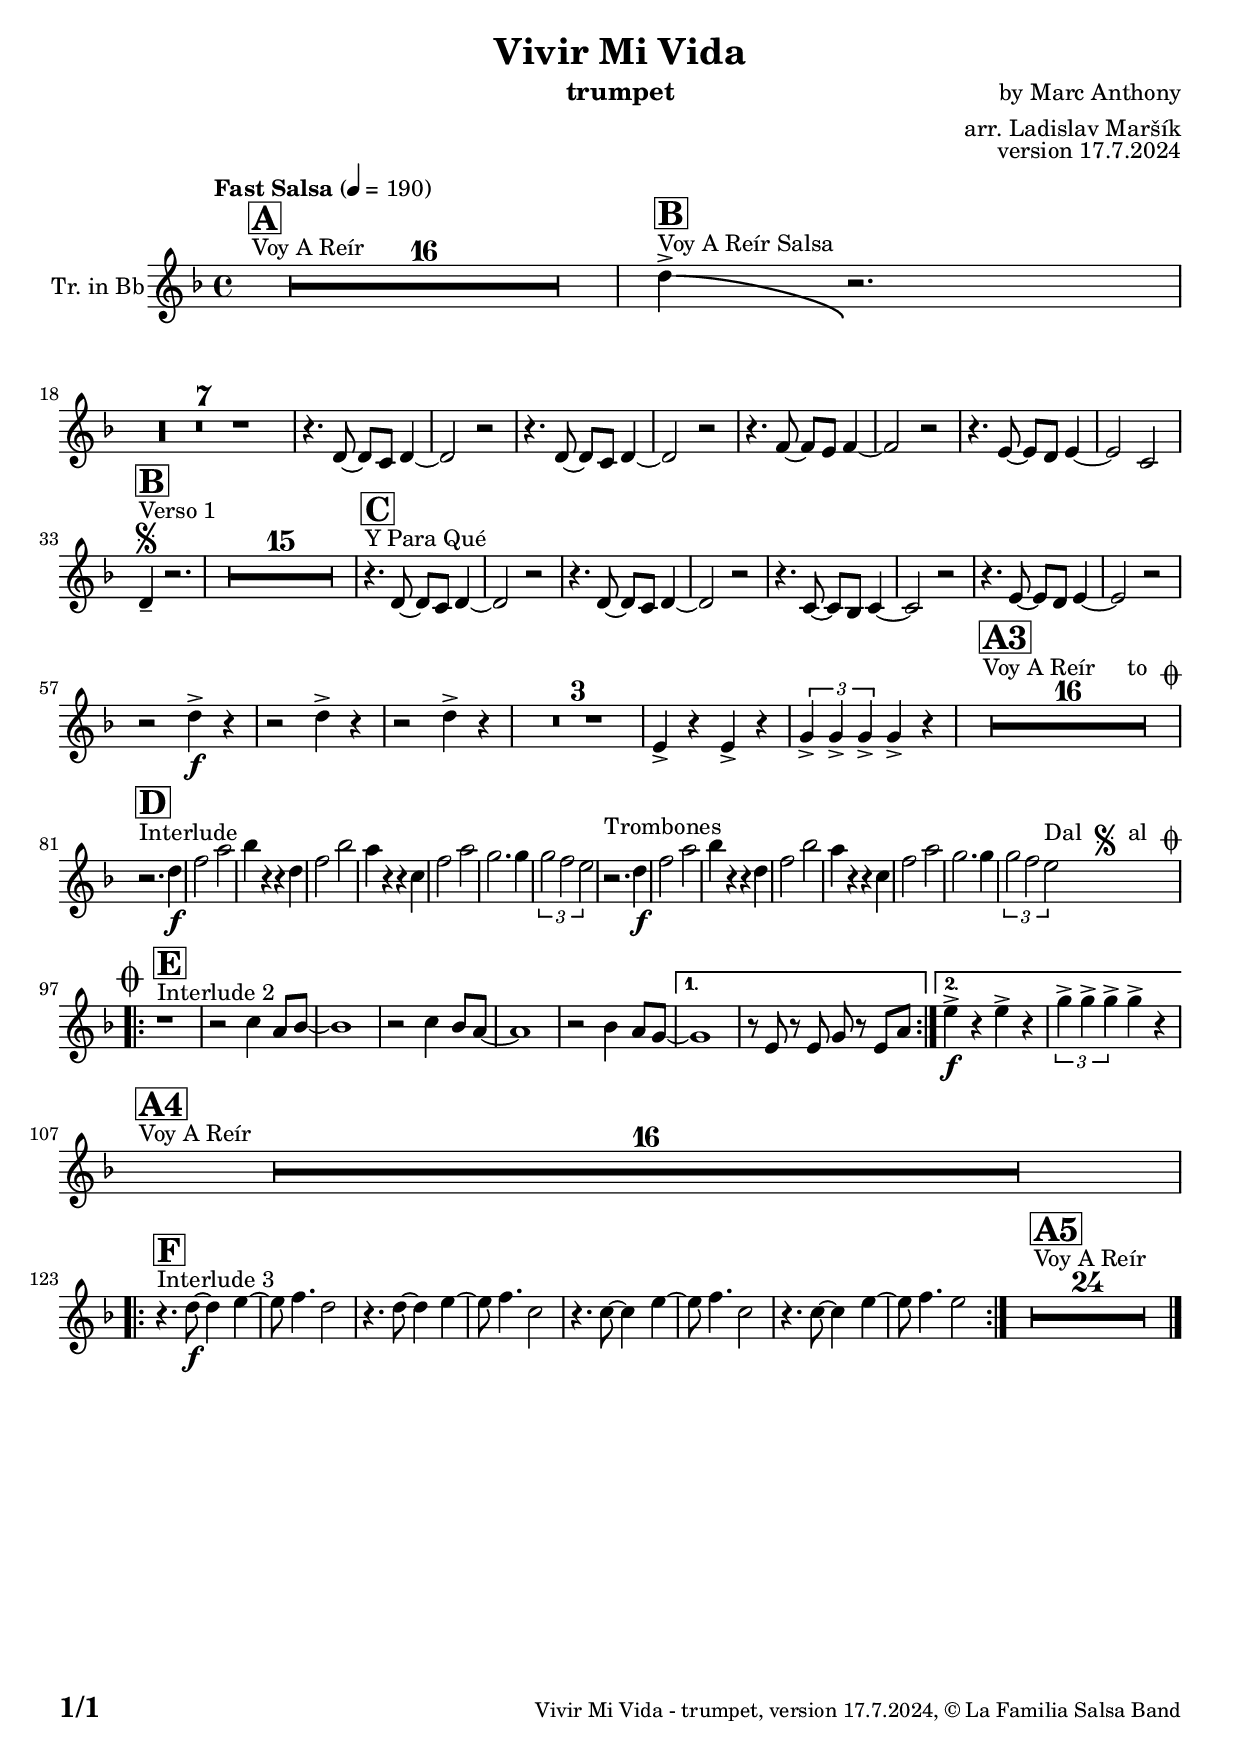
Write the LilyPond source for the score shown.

\version "2.22.2"

% Sheet revision 2022_09

\header {
  title = "Vivir Mi Vida"
  instrument = "trumpet"
  composer = "by Marc Anthony"
  arranger = "arr. Ladislav Maršík"
  opus = "version 17.7.2024"
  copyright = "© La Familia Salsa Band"
}

inst =
#(define-music-function
  (string)
  (string?)
  #{ <>^\markup \abs-fontsize #16 \bold \box #string #})

makePercent = #(define-music-function (note) (ly:music?)
                 (make-music 'PercentEvent 'length (ly:music-length note)))

#(define (test-stencil grob text)
   (let* ((orig (ly:grob-original grob))
          (siblings (ly:spanner-broken-into orig)) ; have we been split?
          (refp (ly:grob-system grob))
          (left-bound (ly:spanner-bound grob LEFT))
          (right-bound (ly:spanner-bound grob RIGHT))
          (elts-L (ly:grob-array->list (ly:grob-object left-bound 'elements)))
          (elts-R (ly:grob-array->list (ly:grob-object right-bound 'elements)))
          (break-alignment-L
           (filter
            (lambda (elt) (grob::has-interface elt 'break-alignment-interface))
            elts-L))
          (break-alignment-R
           (filter
            (lambda (elt) (grob::has-interface elt 'break-alignment-interface))
            elts-R))
          (break-alignment-L-ext (ly:grob-extent (car break-alignment-L) refp X))
          (break-alignment-R-ext (ly:grob-extent (car break-alignment-R) refp X))
          (num
           (markup text))
          (num
           (if (or (null? siblings)
                   (eq? grob (car siblings)))
               num
               (make-parenthesize-markup num)))
          (num (grob-interpret-markup grob num))
          (num-stil-ext-X (ly:stencil-extent num X))
          (num-stil-ext-Y (ly:stencil-extent num Y))
          (num (ly:stencil-aligned-to num X CENTER))
          (num
           (ly:stencil-translate-axis
            num
            (+ (interval-length break-alignment-L-ext)
               (* 0.5
                  (- (car break-alignment-R-ext)
                     (cdr break-alignment-L-ext))))
            X))
          (bracket-L
           (markup
            #:path
            0.1 ; line-thickness
            `((moveto 0.5 ,(* 0.5 (interval-length num-stil-ext-Y)))
              (lineto ,(* 0.5
                          (- (car break-alignment-R-ext)
                             (cdr break-alignment-L-ext)
                             (interval-length num-stil-ext-X)))
                      ,(* 0.5 (interval-length num-stil-ext-Y)))
              (closepath)
              (rlineto 0.0
                       ,(if (or (null? siblings) (eq? grob (car siblings)))
                            -1.0 0.0)))))
          (bracket-R
           (markup
            #:path
            0.1
            `((moveto ,(* 0.5
                          (- (car break-alignment-R-ext)
                             (cdr break-alignment-L-ext)
                             (interval-length num-stil-ext-X)))
                      ,(* 0.5 (interval-length num-stil-ext-Y)))
              (lineto 0.5
                      ,(* 0.5 (interval-length num-stil-ext-Y)))
              (closepath)
              (rlineto 0.0
                       ,(if (or (null? siblings) (eq? grob (last siblings)))
                            -1.0 0.0)))))
          (bracket-L (grob-interpret-markup grob bracket-L))
          (bracket-R (grob-interpret-markup grob bracket-R))
          (num (ly:stencil-combine-at-edge num X LEFT bracket-L 0.4))
          (num (ly:stencil-combine-at-edge num X RIGHT bracket-R 0.4)))
     num))

#(define-public (Measure_attached_spanner_engraver context)
   (let ((span '())
         (finished '())
         (event-start '())
         (event-stop '()))
     (make-engraver
      (listeners ((measure-counter-event engraver event)
                  (if (= START (ly:event-property event 'span-direction))
                      (set! event-start event)
                      (set! event-stop event))))
      ((process-music trans)
       (if (ly:stream-event? event-stop)
           (if (null? span)
               (ly:warning "You're trying to end a measure-attached spanner but you haven't started one.")
               (begin (set! finished span)
                 (ly:engraver-announce-end-grob trans finished event-start)
                 (set! span '())
                 (set! event-stop '()))))
       (if (ly:stream-event? event-start)
           (begin (set! span (ly:engraver-make-grob trans 'MeasureCounter event-start))
             (set! event-start '()))))
      ((stop-translation-timestep trans)
       (if (and (ly:spanner? span)
                (null? (ly:spanner-bound span LEFT))
                (moment<=? (ly:context-property context 'measurePosition) ZERO-MOMENT))
           (ly:spanner-set-bound! span LEFT
                                  (ly:context-property context 'currentCommandColumn)))
       (if (and (ly:spanner? finished)
                (moment<=? (ly:context-property context 'measurePosition) ZERO-MOMENT))
           (begin
            (if (null? (ly:spanner-bound finished RIGHT))
                (ly:spanner-set-bound! finished RIGHT
                                       (ly:context-property context 'currentCommandColumn)))
            (set! finished '())
            (set! event-start '())
            (set! event-stop '()))))
      ((finalize trans)
       (if (ly:spanner? finished)
           (begin
            (if (null? (ly:spanner-bound finished RIGHT))
                (set! (ly:spanner-bound finished RIGHT)
                      (ly:context-property context 'currentCommandColumn)))
            (set! finished '())))
       (if (ly:spanner? span)
           (begin
            (ly:warning "I think there's a dangling measure-attached spanner :-(")
            (ly:grob-suicide! span)
            (set! span '())))))))

\layout {
  \context {
    \Staff
    \consists #Measure_attached_spanner_engraver
    \override MeasureCounter.font-encoding = #'latin1
    \override MeasureCounter.font-size = 0
    \override MeasureCounter.outside-staff-padding = 2
    \override MeasureCounter.outside-staff-horizontal-padding = #0
  }
}

repeatBracket = #(define-music-function
                  (parser location N note)
                  (number? ly:music?)
                  #{
                    \override Staff.MeasureCounter.stencil =
                    #(lambda (grob) (test-stencil grob #{ #(string-append(number->string N) "x") #} ))
                    \startMeasureCount
                    \repeat volta #N { $note }
                    \stopMeasureCount
                  #}
                  )


Trumpet = \new Voice
%\transpose c a, % Ivar transposition c g, + c d = c a,
\transpose c d
\relative c' {
  \set Staff.instrumentName = \markup {
    \center-align { "Tr. in Bb" }
  }
  \set Staff.midiInstrument = "trumpet"
  \set Staff.midiMaximumVolume = #1.0

  \key c \minor
  \time 4/4
  \tempo "Fast Salsa" 4 = 190
  
  s1*0 ^\markup { "Voy A Reír" }
     \inst "A"
  R1*16 
  
    s1*0 ^\markup { "Voy A Reír Salsa" }
   \inst "B"
   c'4 \accent \bendAfter #-8 r2. | \break
   R1*7 
  
  r4. c,8 ~ c bes c4 ~ |
  c2 r2 |
  r4. c8 ~ c bes c4 ~ |
  c2 r2 |
  r4. es8 ~ es d es4 ~ |
  es2 r2 |
  r4. d8 ~ d c d4 ~ |
  d2 bes2 | \break
  
   
   s1*0 ^\markup { "Verso 1" }
   \inst "B"
    \segno
   c4 -- r2. |
     R1*15
     
   s1*0 ^\markup { "Y Para Qué" }
   \inst "C"
  
  r4. c8 ~ c bes c4 ~ |
  c2 r2 |
  r4. c8 ~ c bes c4 ~ |
  c2 r2 |
  r4. bes8 ~ bes as bes4 ~ |
  bes2 r2 |
    r4. d8 ~ d c d4 ~ |
  d2 r2 | \break
  
  r2 c'4 \accent \f  r |
    r2 c4 \accent  r |
      r2 c4 \accent  r |
  R1*3
  d,4 \accent r d \accent r|
   \tuplet 3/2 { f4 \accent f \accent f \accent } f4 \accent  r  |
  
    s1*0 ^\markup { "Voy A Reír     to " \musicglyph "scripts.coda" }
     \inst "A3"
  R1*16 \break
  
       s1*0 ^\markup { "Interlude" }
     \inst "D"
  
  r2. c'4 \f |
  es2 g |
  as4 r r c, |
  es2 as |
  g4 r r bes, |
  es2 g |
  f2. f4 |
  \tuplet 3/2 { f2 es d }
 r2. ^\markup { "Trombones" } c4 \f |
  es2 g |
  as4 r r c, |
  es2 as |
  g4 r r bes, |
  es2 g |
  f2. f4 |
  \tuplet 3/2 { f2 es d } ^\markup { "Dal " \musicglyph "scripts.segno" " al " \musicglyph "scripts.coda" } |  \break
  
      s1*0 ^\markup { "Interlude 2" }
     \inst "E"
  
    \mark \markup { \musicglyph "scripts.coda" }
    
    \repeat volta 2 {
    r1 |
    r2 bes4 g8 as ~ |
    as1 |
    r2 bes4 as8 g ~ |
    g1 |
    r2 as4 g8 f ~ |

    }
    \alternative { 
   {   
          f1 |
    r8 d r d f r d g |
}
    {
              d'4 \f \accent r d \accent  r |
    \tuplet 3/2 { f4 \accent f \accent f \accent } f4 \accent r \break
    }
    }
    
        s1*0 ^\markup { "Voy A Reír" }
     \inst "A4"
  R1*16 \break
  
        s1*0 ^\markup { "Interlude 3" }
     \inst "F"
  \repeat volta 2 {
  r4. c8 \f ~ c4 d ~ |
  d8 es4. c2 |
    r4. c8 ~ c4 d ~ |
  d8 es4. bes2 |
      r4. bes8 ~ bes4 d ~ |
  d8 es4. bes2 |
      r4. bes8 ~ bes4 d ~ |
  d8 es4. d2 |
  }
    
  s1*0 ^\markup { "Voy A Reír" }
     \inst "A5"
  R1*24 
  
  \label #'lastPage
  \bar "|."
}

\score {
  \compressMMRests \new Staff \with {
    \consists "Volta_engraver"
  }
  {
    \Trumpet
  }
  \layout {
    \context {
      \Score
      \remove "Volta_engraver"
    }
  }
}


\paper {
  system-system-spacing =
  #'((basic-distance . 14)
     (minimum-distance . 10)
     (padding . 1)
     (stretchability . 60))
  between-system-padding = #2
  bottom-margin = 5\mm

  print-first-page-number = ##t
  oddHeaderMarkup = \markup \fill-line { " " }
  evenHeaderMarkup = \markup \fill-line { " " }
  oddFooterMarkup = \markup {
    \fill-line {
      \bold \fontsize #2
      \concat { \fromproperty #'page:page-number-string "/" \page-ref #'lastPage "0" "?" }

      \fontsize #-1
      \concat { \fromproperty #'header:title " - " \fromproperty #'header:instrument ", " \fromproperty #'header:opus ", " \fromproperty #'header:copyright }
    }
  }
  evenFooterMarkup = \markup {
    \fill-line {
      \fontsize #-1
      \concat { \fromproperty #'header:title " - " \fromproperty #'header:instrument ", " \fromproperty #'header:opus ", " \fromproperty #'header:copyright }

      \bold \fontsize #2
      \concat { \fromproperty #'page:page-number-string "/" \page-ref #'lastPage "0" "?" }
    }
  }
}